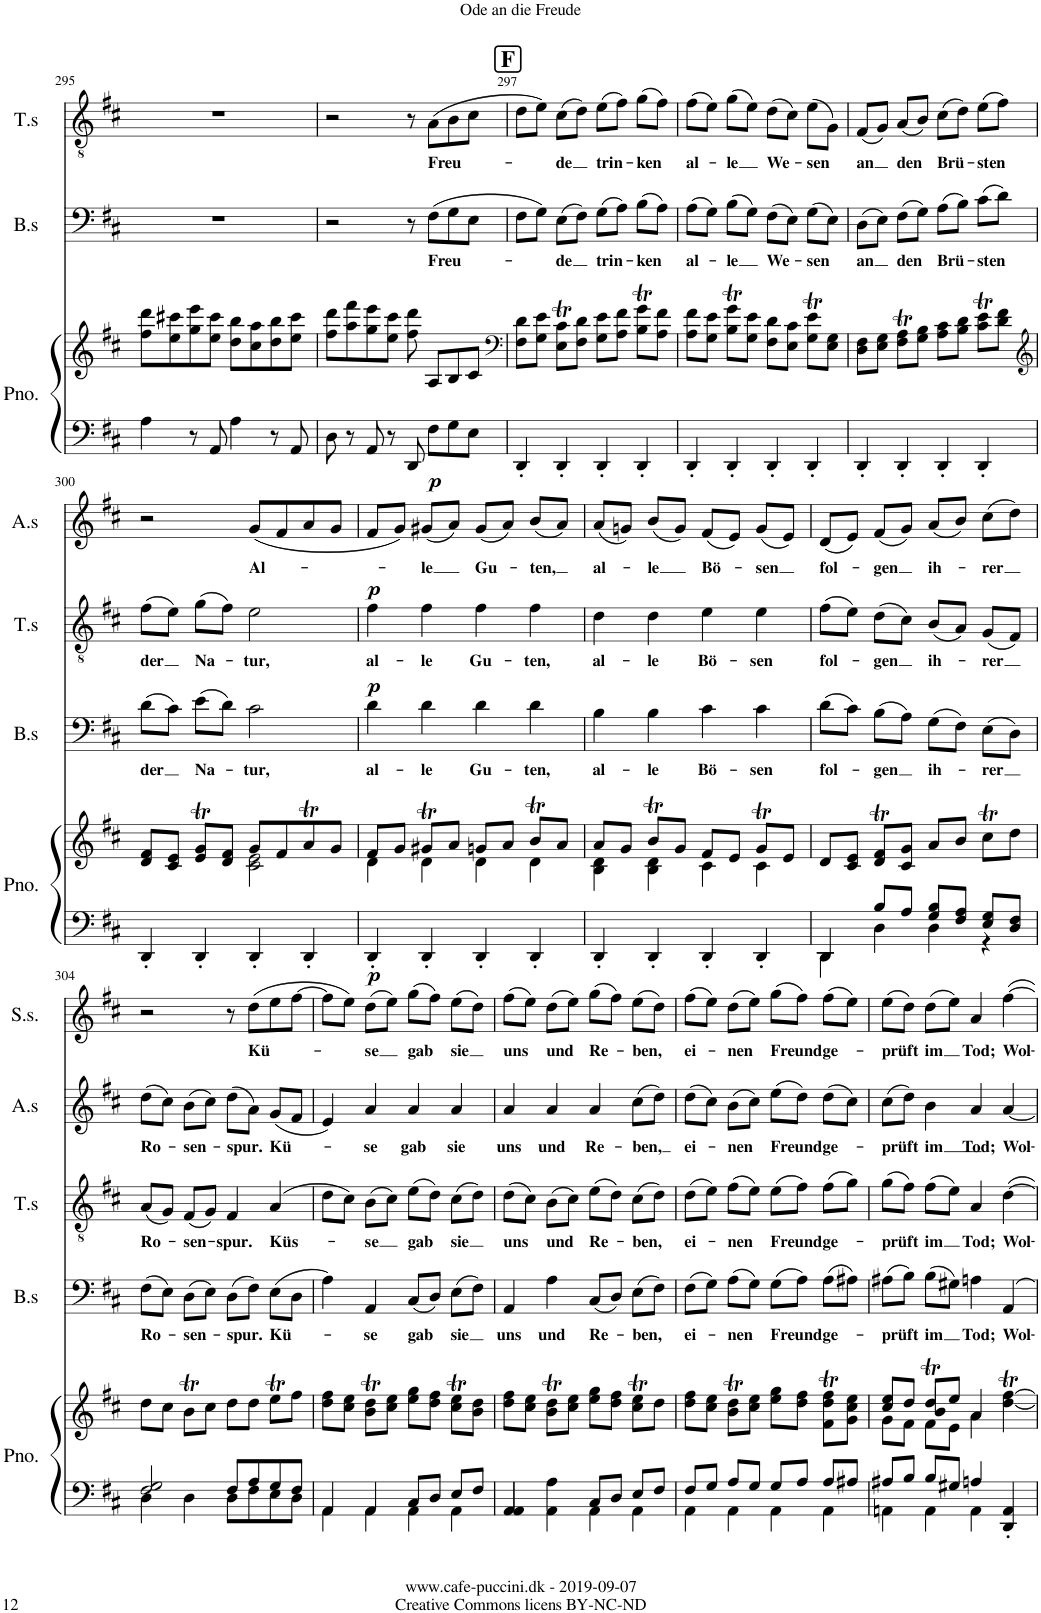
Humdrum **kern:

**kern	**kern	**dynam	**kern	**text	**dynam	**kern	**text	**dynam	**kern	**text	**kern	**text
*part5	*part5	*part5	*part4	*part4	*part4	*part3	*part3	*part3	*part2	*part2	*part1	*part1
*staff6	*staff5	*staff5/6	*staff4	*staff4	*staff4	*staff3	*staff3	*staff3	*staff2	*staff2	*staff1	*staff1
*I"Piano	*	*	*I"Bass solo	*	*	*I"Tenor solo	*	*	*I"Alto solo	*	*I"Soprano solo	*
*I'Pno.	*	*	*I'B.s	*	*	*I'T.s	*	*	*I'A.s	*	*I'S.s.	*
!!LO:PB:g=z
*clefF4	*clefG2	*	*clefF4	*	*	*clefGv2	*	*	*clefG2	*	*clefG2	*
*k[f#c#]	*k[f#c#]	*	*k[f#c#]	*	*	*k[f#c#]	*	*	*k[f#c#]	*	*k[f#c#]	*
*M4/4	*M4/4	*	*M4/4	*	*	*M4/4	*	*	*M4/4	*	*M4/4	*
*met(c)	*met(c)	*	*met(c)	*	*	*met(c)	*	*	*met(c)	*	*met(c)	*
=295	=295	=295	=295	=295	=295	=295	=295	=295	=295	=295	=295	=295
4A\	8ff#\ 8ddd\L	.	1r	.	.	1r	.	.	1r	.	1r	.
.	8ee\ 8ccc#X\	.	.	.	.	.	.	.	.	.	.	.
8r	8gg\ 8eee\	.	.	.	.	.	.	.	.	.	.	.
8AA/	8ee\ 8ccc#\J	.	.	.	.	.	.	.	.	.	.	.
4A\	8dd\ 8bb\L	.	.	.	.	.	.	.	.	.	.	.
.	8cc#\ 8aa\	.	.	.	.	.	.	.	.	.	.	.
8r	8dd\ 8bb\	.	.	.	.	.	.	.	.	.	.	.
8AA/	8ee\ 8ccc#\J	.	.	.	.	.	.	.	.	.	.	.
=296	=296	=296	=296	=296	=296	=296	=296	=296	=296	=296	=296	=296
8D\	8ff#\ 8ddd\L	.	2r	.	.	2r	.	.	1r	.	1r	.
8r	8aa\ 8fff#\	.	.	.	.	.	.	.	.	.	.	.
8AA/	8gg\ 8eee\	.	.	.	.	.	.	.	.	.	.	.
8r	8ee\ 8ccc#\J	.	.	.	.	.	.	.	.	.	.	.
8DD/	8ff#\ 8ddd\	.	8r	.	.	8r	.	.	.	.	.	.
!	!	!LO:DY:b=2	!	!LO:LY:b	!	!	!LO:LY:b	!	!	!	!	!
8F#\L	8A/L	p	(8F#\L	Freu-	.	(8A\L	Freu-	.	.	.	.	.
8G\	8B/	.	8G\	.	.	8B\	.	.	.	.	.	.
8E\J	8c#/J	.	8E\J	.	.	8c#\J	.	.	.	.	.	.
!!LO:REH:place=s1:a:B:cj:fs=14:t=F
=297	=297	=297	=297	=297	=297	=297	=297	=297	=297	=297	=297	=297
*	*clefF4	*	*	*	*	*	*	*	*	*	*	*
4DD'/	8F#\ 8d\L	.	8F#\L	.	.	8d\L	.	.	1r	.	1r	.
.	8G\ 8e\J	.	8G\J)	.	.	8e\J)	.	.	.	.	.	.
!	!	!	!	!LO:LY:b	!	!	!LO:LY:b	!	!	!	!	!
4DD'/	8E\T 8c#\TL	.	(8E\L	-de	.	(8c#\L	-de	.	.	.	.	.
.	8F#\ 8d\J	.	8F#\J)	.	.	8d\J)	.	.	.	.	.	.
!	!	!	!	!LO:LY:b	!	!	!LO:LY:b	!	!	!	!	!
4DD'/	8G\ 8e\L	.	(8G\L	trin-	.	(8e\L	trin-	.	.	.	.	.
.	8A\ 8f#\J	.	8A\J)	.	.	8f#\J)	.	.	.	.	.	.
!	!	!	!	!LO:LY:b	!	!	!LO:LY:b	!	!	!	!	!
4DD'/	8B\T 8g\TL	.	(8B\L	-ken	.	(8g\L	-ken	.	.	.	.	.
.	8A\ 8f#\J	.	8A\J)	.	.	8f#\J)	.	.	.	.	.	.
=298	=298	=298	=298	=298	=298	=298	=298	=298	=298	=298	=298	=298
!	!	!	!	!LO:LY:b	!	!	!LO:LY:b	!	!	!	!	!
4DD'/	8A\ 8f#\L	.	(8A\L	al-	.	(8f#\L	al-	.	1r	.	1r	.
.	8G\ 8e\J	.	8G\J)	.	.	8e\J)	.	.	.	.	.	.
!	!	!	!	!LO:LY:b	!	!	!LO:LY:b	!	!	!	!	!
4DD'/	8B\T 8g\TL	.	(8B\L	-le	.	(8g\L	-le	.	.	.	.	.
.	8G\ 8e\J	.	8G\J)	.	.	8e\J)	.	.	.	.	.	.
!	!	!	!	!LO:LY:b	!	!	!LO:LY:b	!	!	!	!	!
4DD'/	8F#\ 8d\L	.	(8F#\L	We-	.	(8d\L	We-	.	.	.	.	.
.	8E\ 8c#\J	.	8E\J)	.	.	8c#\J)	.	.	.	.	.	.
!	!	!	!	!LO:LY:b	!	!	!LO:LY:b	!	!	!	!	!
4DD'/	8G\T 8e\TL	.	(8G\L	-sen	.	(8e\L	-sen	.	.	.	.	.
.	8E\ 8G\J	.	8E\J)	.	.	8G\J)	.	.	.	.	.	.
=299	=299	=299	=299	=299	=299	=299	=299	=299	=299	=299	=299	=299
!	!	!	!	!LO:LY:b	!	!	!LO:LY:b	!	!	!	!	!
4DD'/	8D\ 8F#\L	.	(8D\L	an	.	(8F#/L	an	.	1r	.	1r	.
.	8E\ 8G\J	.	8E\J)	.	.	8G/J)	.	.	.	.	.	.
!	!	!	!	!LO:LY:b	!	!	!LO:LY:b	!	!	!	!	!
4DD'/	8F#\T 8A\TL	.	(8F#\L	den	.	(8A/L	den	.	.	.	.	.
.	8G\ 8B\J	.	8G\J)	.	.	8B/J)	.	.	.	.	.	.
!	!	!	!	!LO:LY:b	!	!	!LO:LY:b	!	!	!	!	!
4DD'/	8A\ 8c#\L	.	(8A\L	Brü-	.	(8c#\L	Brü-	.	.	.	.	.
.	8B\ 8d\J	.	8B\J)	.	.	8d\J)	.	.	.	.	.	.
!	!	!	!	!LO:LY:b	!	!	!LO:LY:b	!	!	!	!	!
4DD'/	8c#\T 8e\TL	.	(8c#\L	-sten	.	(8e\L	-sten	.	.	.	.	.
.	8d\ 8f#\J	.	8d\J)	.	.	8f#\J)	.	.	.	.	.	.
!!LO:LB:g=z
=300	=300	=300	=300	=300	=300	=300	=300	=300	=300	=300	=300	=300
*	*clefG2	*	*	*	*	*	*	*	*	*	*	*
*	*^	*	*	*	*	*	*	*	*	*	*	*
!	!	!	!	!	!LO:LY:b	!	!	!LO:LY:b	!	!	!	!	!
4DD'/	8d/ 8f#/L	2ryy	.	(8d\L	der	.	(8f#\L	der	.	2r	.	1r	.
.	8c#/ 8e/J	.	.	8c#\J)	.	.	8e\J)	.	.	.	.	.	.
!	!	!	!	!	!LO:LY:b	!	!	!LO:LY:b	!	!	!	!	!
4DD'/	8e/T 8g/TL	.	.	(8e\L	Na-	.	(8g\L	Na-	.	.	.	.	.
.	8d/ 8f#/J	.	.	8d\J)	.	.	8f#\J)	.	.	.	.	.	.
!	!	!	!	!	!LO:LY:b	!	!	!LO:LY:b	!	!	!LO:LY:b	!	!
4DD'/	8g/L	2c#\ 2e\	.	2c#\	-tur,	.	2e\	-tur,	.	(8g/L	Al-	.	.
.	8f#/	.	.	.	.	.	.	.	.	8f#/	.	.	.
4DD'/	8aT/	.	.	.	.	.	.	.	.	8a/	.	.	.
.	8g/J	.	.	.	.	.	.	.	.	8g/J	.	.	.
=301	=301	=301	=301	=301	=301	=301	=301	=301	=301	=301	=301	=301	=301
!	!	!	!LO:DY:b=2	!	!LO:LY:b	!LO:DY:a	!	!LO:LY:b	!LO:DY:a	!	!	!	!
4DD'/	8f#/L	4d\	p	4d\	al-	p	4f#\	al-	p	8f#/L	.	1r	.
.	8g/J	.	.	.	.	.	.	.	.	8g/J)	.	.	.
!	!	!	!	!	!LO:LY:b	!	!	!LO:LY:b	!	!	!LO:LY:b	!	!
4DD'/	8g#Xt/L	4d\	.	4d\	-le	.	4f#\	-le	.	(8g#X/L	-le	.	.
.	8a/J	.	.	.	.	.	.	.	.	8a/J)	.	.	.
!	!	!	!	!	!LO:LY:b	!	!	!LO:LY:b	!	!	!LO:LY:b	!	!
4DD'/	8gn/L	4d\	.	4d\	Gu-	.	4f#\	Gu-	.	(8g#/L	Gu-	.	.
.	8a/J	.	.	.	.	.	.	.	.	8a/J)	.	.	.
!	!	!	!	!	!LO:LY:b	!	!	!LO:LY:b	!	!	!LO:LY:b	!	!
4DD'/	8bT/L	4d\	.	4d\	-ten,	.	4f#\	-ten,	.	(8b/L	-ten,	.	.
.	8a/J	.	.	.	.	.	.	.	.	8a/J)	.	.	.
=302	=302	=302	=302	=302	=302	=302	=302	=302	=302	=302	=302	=302	=302
!	!	!	!	!	!LO:LY:b	!	!	!LO:LY:b	!	!	!LO:LY:b	!	!
4DD'/	8a/L	4B\ 4d\	.	4B\	al-	.	4d\	al-	.	(8a/L	al-	1r	.
.	8g/J	.	.	.	.	.	.	.	.	8gn/J)	.	.	.
!	!	!	!	!	!LO:LY:b	!	!	!LO:LY:b	!	!	!LO:LY:b	!	!
4DD'/	8bT/L	4B\ 4d\	.	4B\	-le	.	4d\	-le	.	(8b/L	-le	.	.
.	8g/J	.	.	.	.	.	.	.	.	8g/J)	.	.	.
!	!	!	!	!	!LO:LY:b	!	!	!LO:LY:b	!	!	!LO:LY:b	!	!
4DD'/	8f#/L	4c#\	.	4c#\	Bö-	.	4e\	Bö-	.	(8f#/L	Bö-	.	.
.	8e/J	.	.	.	.	.	.	.	.	8e/J)	.	.	.
!	!	!	!	!	!LO:LY:b	!	!	!LO:LY:b	!	!	!LO:LY:b	!	!
4DD'/	8gT/L	4c#\	.	4c#\	-sen	.	4e\	-sen	.	(8g/L	-sen	.	.
.	8e/J	.	.	.	.	.	.	.	.	8e/J)	.	.	.
*	*v	*v	*	*	*	*	*	*	*	*	*	*	*
=303	=303	=303	=303	=303	=303	=303	=303	=303	=303	=303	=303	=303
*^	*	*	*	*	*	*	*	*	*	*	*	*
!	!	!	!	!	!LO:LY:b	!	!	!LO:LY:b	!	!	!LO:LY:b	!	!
4DD/	4DD\	8d/L	.	(8d\L	fol-	.	(8f#\L	fol-	.	(8d/L	fol-	1r	.
.	.	8c#/ 8e/J	.	8c#\J)	.	.	8e\J)	.	.	8e/J)	.	.	.
!	!	!	!	!	!LO:LY:b	!	!	!LO:LY:b	!	!	!LO:LY:b	!	!
8B/L	4D\	8d/T 8f#/TL	.	(8B\L	-gen	.	(8d\L	-gen	.	(8f#/L	-gen	.	.
8A/J	.	8c#/ 8g/J	.	8A\J)	.	.	8c#\J)	.	.	8g/J)	.	.	.
!	!	!	!	!	!LO:LY:b	!	!	!LO:LY:b	!	!	!LO:LY:b	!	!
8G/ 8B/L	4D\	8a/L	.	(8G\L	ih-	.	(8B/L	ih-	.	(8a/L	ih-	.	.
8F#/ 8A/J	.	8b/J	.	8F#\J)	.	.	8A/J)	.	.	8b/J)	.	.	.
!	!	!	!	!	!LO:LY:b	!	!	!LO:LY:b	!	!	!LO:LY:b	!	!
8E/ 8G/L	4r	8cc#t\L	.	(8E\L	-rer	.	(8G/L	-rer	.	(8cc#\L	-rer	.	.
8D/ 8F#/J	.	8dd\J	.	8D\J)	.	.	8F#/J)	.	.	8dd\J)	.	.	.
!!LO:LB:g=z
=304	=304	=304	=304	=304	=304	=304	=304	=304	=304	=304	=304	=304	=304
!	!	!	!	!	!LO:LY:b	!	!	!LO:LY:b	!	!	!LO:LY:b	!	!
2F#/ 2G/	4D\	8dd\L	.	(8F#\L	Ro-	.	(8A/L	Ro-	.	(8dd\L	Ro-	2r	.
.	.	8cc#\J	.	8E\J)	.	.	8G/J)	.	.	8cc#\J)	.	.	.
!	!	!	!	!	!LO:LY:b	!	!	!LO:LY:b	!	!	!LO:LY:b	!	!
.	4D\	8bT\L	.	(8D\L	-sen-	.	(8F#/L	-sen-	.	(8b\L	-sen-	.	.
.	.	8cc#\J	.	8E\J)	.	.	8G/J)	.	.	8cc#\J)	.	.	.
!	!	!	!	!	!LO:LY:b	!	!	!LO:LY:b	!	!	!LO:LY:b	!	!
8F#/L	8D\L	8dd\L	.	(8D\L	-spur.	.	4F#/	-spur.	.	(8dd\L	-spur.	8r	.
!	!	!	!	!	!	!	!	!	!	!	!	!	!LO:LY:b
8A/	8F#\	8dd\J	.	8F#'\J)	.	.	.	.	.	8a\J)	.	(8dd\L	Kü-
!	!	!	!	!	!LO:LY:b	!	!	!LO:LY:b	!	!	!LO:LY:b	!	!
8G/	8E\	8eeT\L	.	(8E\L	Kü-	.	(>4A/	Küs-	.	(8g/L	Kü-	8ee\	.
8F#/J	8D\J	8ff#\J	.	8D\J	.	.	.	.	.	8f#/J	.	[8ff#\J	.
=305	=305	=305	=305	=305	=305	=305	=305	=305	=305	=305	=305	=305	=305
4AA/	4AA\	8dd\ 8ff#\L	.	4A\)	.	.	8d\L	.	.	4e/)	.	8ff#\L]	.
.	.	8cc#\ 8ee\J	.	.	.	.	8c#\J)	.	.	.	.	8ee\J)	.
!	!	!	!	!	!LO:LY:b	!	!	!LO:LY:b	!	!	!LO:LY:b	!	!LO:LY:b
4AA/	4AA\	8b\T 8dd\TL	.	4AA/	-se	.	(8B\L	-se	.	4a/	-se	(8dd\L	-se
.	.	8cc#\ 8ee\J	.	.	.	.	8c#\J)	.	.	.	.	8ee\J)	.
!	!	!	!	!	!LO:LY:b	!	!	!LO:LY:b	!	!	!LO:LY:b	!	!LO:LY:b
8C#/L	4AA\	8ee\ 8gg\L	.	(8C#/L	gab	.	(8e\L	gab	.	4a/	gab	(8gg\L	gab
8D/J	.	8dd\ 8ff#\J	.	8D/J)	.	.	8d\J)	.	.	.	.	8ff#\J)	.
!	!	!	!	!	!LO:LY:b	!	!	!LO:LY:b	!	!	!LO:LY:b	!	!LO:LY:b
8E/L	4AA\	8cc#\T 8ee\TL	.	(8E\L	sie	.	(8c#\L	sie	.	4a/	sie	(8ee\L	sie
8F#/J	.	8b\ 8dd\J	.	8F#\J)	.	.	8d\J)	.	.	.	.	8dd\J)	.
=306	=306	=306	=306	=306	=306	=306	=306	=306	=306	=306	=306	=306	=306
!	!	!	!	!	!LO:LY:b	!	!	!LO:LY:b	!	!	!LO:LY:b	!	!LO:LY:b
4AA/	4AA/	8dd\ 8ff#\L	.	4AA/	uns	.	(8d\L	uns	.	4a/	uns	(8ff#\L	uns
.	.	8cc#\ 8ee\J	.	.	.	.	8c#\J)	.	.	.	.	8ee\J)	.
!	!	!	!	!	!LO:LY:b	!	!	!LO:LY:b	!	!	!LO:LY:b	!	!LO:LY:b
4A\	4AA\	8b\T 8dd\TL	.	4A\	und	.	(8B\L	und	.	4a/	und	(8dd\L	und
.	.	8cc#\ 8ee\J	.	.	.	.	8c#\J)	.	.	.	.	8ee\J)	.
!	!	!	!	!	!LO:LY:b	!	!	!LO:LY:b	!	!	!LO:LY:b	!	!LO:LY:b
8C#/L	4AA\	8ee\ 8gg\L	.	(8C#/L	Re-	.	(8e\L	Re-	.	4a/	Re-	(8gg\L	Re-
8D/J	.	8dd\ 8ff#\J	.	8D/J)	.	.	8d\J)	.	.	.	.	8ff#\J)	.
!	!	!	!	!	!LO:LY:b	!	!	!LO:LY:b	!	!	!LO:LY:b	!	!LO:LY:b
8E/L	4AA\	8cc#\T 8ee\TL	.	(8E\L	-ben,	.	(8c#\L	-ben,	.	(8cc#\L	-ben,	(8ee\L	-ben,
8F#/J	.	8dd\J	.	8F#\J)	.	.	8d\J)	.	.	8dd\J)	.	8dd\J)	.
=307	=307	=307	=307	=307	=307	=307	=307	=307	=307	=307	=307	=307	=307
!	!	!	!	!	!LO:LY:b	!	!	!LO:LY:b	!	!	!LO:LY:b	!	!LO:LY:b
8F#/L	4AA\	8dd\ 8ff#\L	.	(8F#\L	ei-	.	(8d\L	ei-	.	(8dd\L	ei-	(8ff#\L	ei-
8G/J	.	8cc#\ 8ee\J	.	8G\J)	.	.	8e\J)	.	.	8cc#\J)	.	8ee\J)	.
!	!	!	!	!	!LO:LY:b	!	!	!LO:LY:b	!	!	!LO:LY:b	!	!LO:LY:b
8A/L	4AA\	8b\T 8dd\TL	.	(8A\L	-nen	.	(8f#\L	-nen	.	(8b\L	-nen	(8dd\L	-nen
8G/J	.	8cc#\ 8ee\J	.	8G\J)	.	.	8e\J)	.	.	8cc#\J)	.	8ee\J)	.
!	!	!	!	!	!LO:LY:b	!	!	!LO:LY:b	!	!	!LO:LY:b	!	!LO:LY:b
8G/L	4AA\	8ee\ 8gg\L	.	(8G\L	Freund	.	(8e\L	Freund	.	(8ee\L	Freund	(8gg\L	Freund
8A/J	.	8dd\ 8ff#\J	.	8A\J)	.	.	8f#\J)	.	.	8dd\J)	.	8ff#\J)	.
!	!	!	!	!	!LO:LY:b	!	!	!LO:LY:b	!	!	!LO:LY:b	!	!LO:LY:b
8A/L	4AA\	8f#\T 8dd\T 8ff#\TL	.	(8A\L	ge-	.	(8f#\L	ge-	.	(8dd\L	ge-	(8ff#\L	ge-
8A#X/J	.	8g\ 8cc#\ 8ee\J	.	8A#X\J)	.	.	8g\J)	.	.	8cc#\J)	.	8ee\J)	.
=308	=308	=308	=308	=308	=308	=308	=308	=308	=308	=308	=308	=308	=308
*	*	*^	*	*	*	*	*	*	*	*	*	*	*
*	*	*	*^	*	*	*	*	*	*	*	*	*	*	*
!	!	!	!	!	!	!	!LO:LY:b	!	!	!LO:LY:b	!	!	!LO:LY:b	!	!LO:LY:b
8A#X/L	4AAn\	8cc#/ 8ee/L	8g\L	4ryy	.	(8A#X\L	-prüft	.	(8g\L	-prüft	.	(8cc#\L	-prüft	(8ee\L	-prüft
8B/J	.	8dd/J	8f#\J	.	.	8B\J)	.	.	8f#\J)	.	.	8dd\J)	.	8dd\J)	.
!	!	!	!	!	!	!	!LO:LY:b	!	!	!LO:LY:b	!	!	!LO:LY:b	!	!LO:LY:b
8B/L	4AA\	8ddT/L	8f#\L	4b/	.	(8B\L	im	.	(8f#\L	im	.	4b\	im	(8dd\L	im
8G#X/J	.	8ee/J	8e\J	.	.	8G#X\J)	.	.	8e\J)	.	.	.	.	8ee\J)	.
!	!	!	!	!	!	!	!LO:LY:b	!	!	!LO:LY:b	!	!	!LO:LY:b	!	!LO:LY:b
4An/	4AA\	4a/	4a\	2ryy	.	4An\	Tod;	.	4A/	Tod;	.	4a/	Tod;	4a/	Tod;
!	!	!	!	!	!	!	!LO:LY:b	!	!	!LO:LY:b	!	!	!LO:LY:b	!	!LO:LY:b
4DD/' 4AA/'	4ryy	[4dd\T [4ff#\T	4ryy	.	.	4AA/	Wol-	.	[4d\	Wol-	.	[4a/	Wol-	[4ff#\	Wol-
*v	*v	*	*	*	*	*	*	*	*	*	*	*	*	*	*
*	*v	*v	*v	*	*	*	*	*	*	*	*	*	*	*
=	=	=	=	=	=	=	=	=	=	=	=	=
*-	*-	*-	*-	*-	*-	*-	*-	*-	*-	*-	*-	*-
